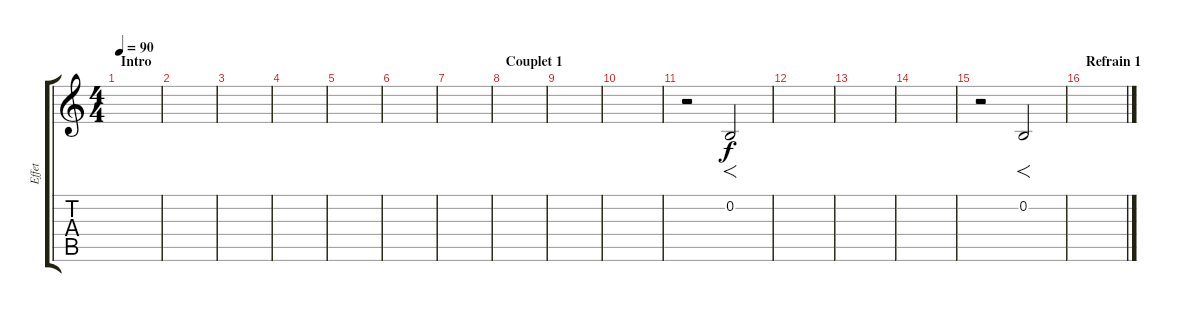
\track ("Effet" "Effet") {instrument reversecymbal}
\staff {score tabs}
\tuning (E4 B3 G3 D3 A2 E2) {hide}
\ts (4 4)
\section ("" "Intro")
\tempo 90
\clef g2
\ks c
|
|
|
|
|
|
|
\section ("" "Couplet 1")
|
|
|
r.2 0.2.2{f} |
|
|
|
r.2 0.2.2{f} |
\section ("" "Refrain 1")
